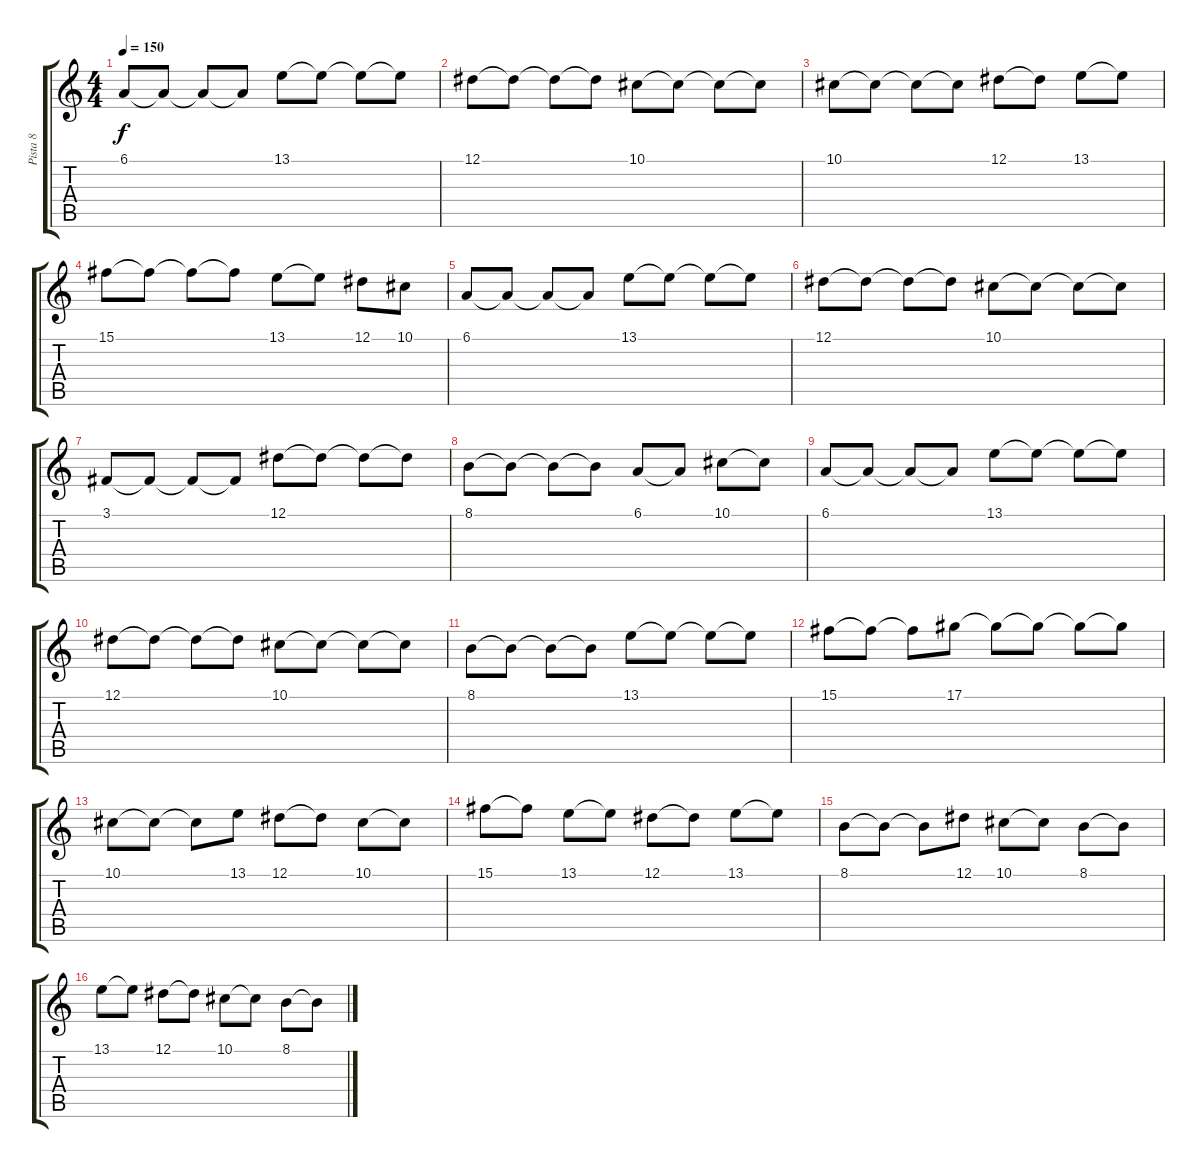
\track ("Pista 8" "Pista 8") {instrument lead6voice}
\staff {score tabs}
\tuning (Eb4 Bb3 Gb3 Db3 Ab2 Eb2) {hide}
\ts (4 4)
\tempo 150
\clef g2
\ks c
6.1.8{dy f} 6.1{t}.8 6.1{t}.8 6.1{t}.8 13.1.8 13.1{t}.8 13.1{t}.8 13.1{t}.8 |
12.1.8 12.1{t}.8 12.1{t}.8 12.1{t}.8 10.1.8 10.1{t}.8 10.1{t}.8 10.1{t}.8 |
10.1.8 10.1{t}.8 10.1{t}.8 10.1{t}.8 12.1.8 12.1{t}.8 13.1.8 13.1{t}.8 |
15.1.8 15.1{t}.8 15.1{t}.8 15.1{t}.8 13.1.8 13.1{t}.8 12.1.8 10.1.8 |
6.1.8 6.1{t}.8 6.1{t}.8 6.1{t}.8 13.1.8 13.1{t}.8 13.1{t}.8 13.1{t}.8 |
12.1.8 12.1{t}.8 12.1{t}.8 12.1{t}.8 10.1.8 10.1{t}.8 10.1{t}.8 10.1{t}.8 |
3.1.8 3.1{t}.8 3.1{t}.8 3.1{t}.8 12.1.8 12.1{t}.8 12.1{t}.8 12.1{t}.8 |
8.1.8 8.1{t}.8 8.1{t}.8 8.1{t}.8 6.1.8 6.1{t}.8 10.1.8 10.1{t}.8 |
6.1.8 6.1{t}.8 6.1{t}.8 6.1{t}.8 13.1.8 13.1{t}.8 13.1{t}.8 13.1{t}.8 |
12.1.8 12.1{t}.8 12.1{t}.8 12.1{t}.8 10.1.8 10.1{t}.8 10.1{t}.8 10.1{t}.8 |
8.1.8 8.1{t}.8 8.1{t}.8 8.1{t}.8 13.1.8 13.1{t}.8 13.1{t}.8 13.1{t}.8 |
15.1.8 15.1{t}.8 15.1{t}.8 17.1.8 17.1{t}.8 17.1{t}.8 17.1{t}.8 17.1{t}.8 |
10.1.8 10.1{t}.8 10.1{t}.8 13.1.8 12.1.8 12.1{t}.8 10.1.8 10.1{t}.8 |
15.1.8 15.1{t}.8 13.1.8 13.1{t}.8 12.1.8 12.1{t}.8 13.1.8 13.1{t}.8 |
8.1.8 8.1{t}.8 8.1{t}.8 12.1.8 10.1.8 10.1{t}.8 8.1.8 8.1{t}.8 |
13.1.8 13.1{t}.8 12.1.8 12.1{t}.8 10.1.8 10.1{t}.8 8.1.8 8.1{t}.8
